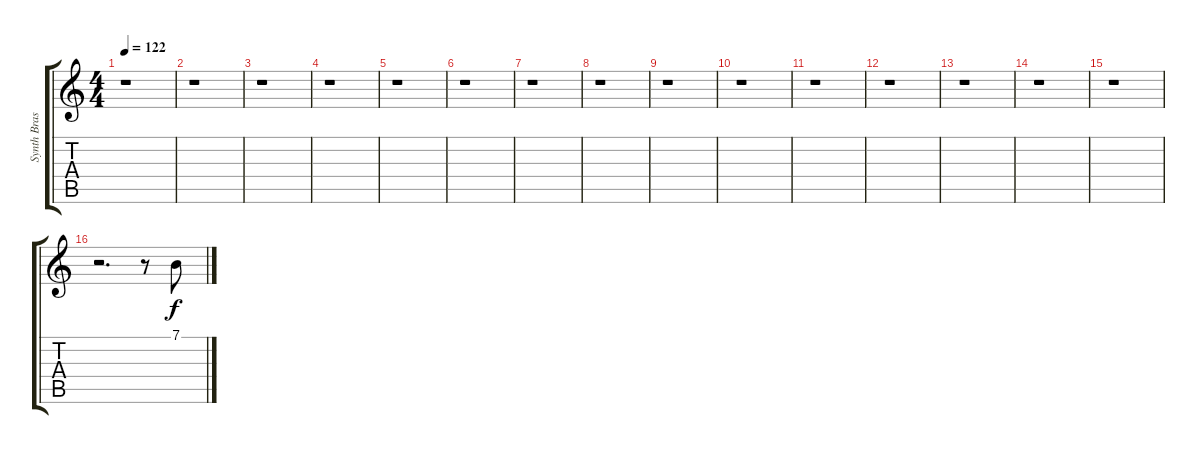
\track ("Synth Brass 2" "Synth Bras") {instrument synthbrass2}
\staff {score tabs}
\tuning (E4 B3 G3 D3 A2 E2) {hide}
\ts (4 4)
\tempo 122
\clef g2
\ks c
r.1{dy f} |
r.1 |
r.1 |
r.1 |
r.1 |
r.1 |
r.1 |
r.1 |
r.1 |
r.1 |
r.1 |
r.1 |
r.1 |
r.1 |
r.1 |
r.2{d} r.8 7.1.8
